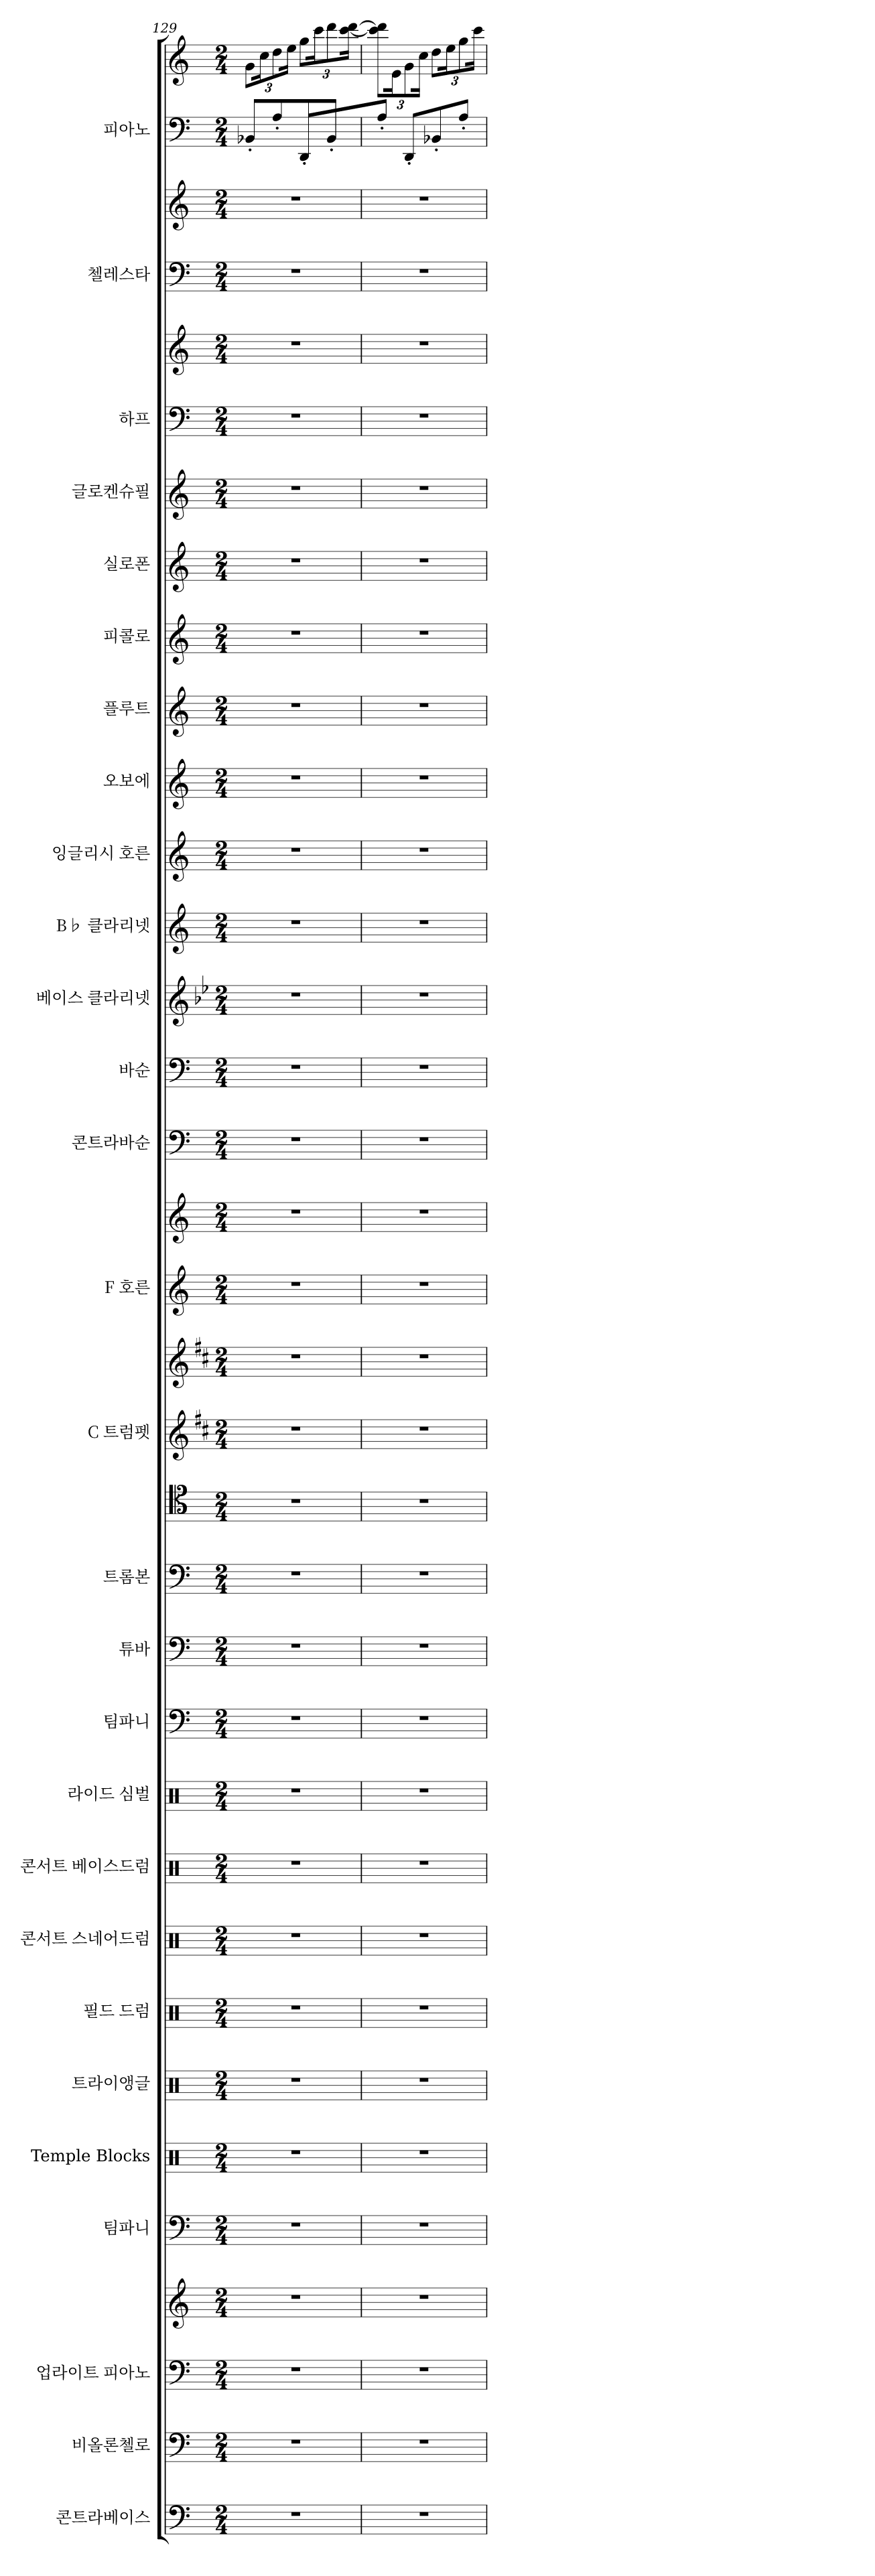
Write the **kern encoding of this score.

**kern	**kern	**kern	**kern	**kern	**kern	**kern	**kern	**kern	**kern	**kern	**kern	**kern	**kern	**kern	**kern	**kern	**kern	**kern	**kern	**kern	**kern	**kern	**kern	**kern	**kern	**kern	**kern	**kern	**kern	**kern	**kern	**kern	**kern	**kern
*part28	*part27	*part26	*part26	*part25	*part24	*part23	*part22	*part21	*part20	*part19	*part18	*part17	*part16	*part16	*part15	*part15	*part14	*part14	*part13	*part12	*part11	*part10	*part9	*part8	*part7	*part6	*part5	*part4	*part3	*part3	*part2	*part2	*part1	*part1
*staff35	*staff34	*staff33	*staff32	*staff31	*staff30	*staff29	*staff28	*staff27	*staff26	*staff25	*staff24	*staff23	*staff22	*staff21	*staff20	*staff19	*staff18	*staff17	*staff16	*staff15	*staff14	*staff13	*staff12	*staff11	*staff10	*staff9	*staff8	*staff7	*staff6	*staff5	*staff4	*staff3	*staff2	*staff1
*I"콘트라베이스	*I"비올론첼로	*I"업라이트 피아노	*	*I"팀파니	*I"Temple Blocks	*I"트라이앵글	*I"필드 드럼	*I"콘서트 스네어드럼	*I"콘서트 베이스드럼	*I"라이드 심벌	*I"팀파니	*I"튜바	*I"트롬본	*	*I"C 트럼펫	*	*I"F 호른	*	*I"콘트라바순	*I"바순	*I"베이스 클라리넷	*I"B♭ 클라리넷	*I"잉글리시 호른	*I"오보에	*I"플루트	*I"피콜로	*I"실로폰	*I"글로켄슈필	*I"하프	*	*I"첼레스타	*	*I"피아노	*
*	*	*	*	*	*I'Tmp. Bl.	*	*	*	*	*	*	*	*	*	*	*	*	*	*	*	*	*	*	*	*	*	*	*	*	*	*	*	*	*
*clefF4	*clefF4	*clefF4	*clefG2	*clefF4	*clefX	*clefX	*clefX	*clefX	*clefX	*clefX	*clefF4	*clefF4	*clefF4	*clefC4	*clefG2	*clefG2	*clefG2	*clefG2	*clefF4	*clefF4	*clefG2	*clefG2	*clefG2	*clefG2	*clefG2	*clefG2	*clefG2	*clefG2	*clefF4	*clefG2	*clefF4	*clefG2	*clefF4	*clefG2
*ITrd7c12	*	*	*	*	*	*	*	*	*	*	*	*	*	*	*ITrd1c2	*ITrd1c2	*ITrd4c7	*ITrd4c7	*ITrd7c12	*	*ITrd8c14	*ITrd1c2	*ITrd4c7	*	*	*ITrd-7c-12	*ITrd-7c-12	*ITrd-14c-24	*	*	*ITrd-7c-12	*ITrd-7c-12	*	*
*k[]	*k[]	*k[]	*k[]	*k[]	*k[]	*k[]	*k[]	*k[]	*k[]	*k[]	*k[]	*k[]	*k[]	*k[]	*k[]	*k[]	*k[b-]	*k[b-]	*k[]	*k[]	*k[b-e-]	*k[b-e-]	*k[b-]	*k[]	*k[]	*k[]	*k[]	*k[]	*k[]	*k[]	*k[]	*k[]	*k[]	*k[]
*M2/4	*M2/4	*M2/4	*M2/4	*M2/4	*M2/4	*M2/4	*M2/4	*M2/4	*M2/4	*M2/4	*M2/4	*M2/4	*M2/4	*M2/4	*M2/4	*M2/4	*M2/4	*M2/4	*M2/4	*M2/4	*M2/4	*M2/4	*M2/4	*M2/4	*M2/4	*M2/4	*M2/4	*M2/4	*M2/4	*M2/4	*M2/4	*M2/4	*M2/4	*M2/4
*	*	*	*	*	*	*	*	*	*	*	*	*	*	*	*	*	*	*	*	*	*	*	*	*	*	*	*	*	*	*	*	*	*	*Xbrackettup
=129	=129	=129	=129	=129	=129	=129	=129	=129	=129	=129	=129	=129	=129	=129	=129	=129	=129	=129	=129	=129	=129	=129	=129	=129	=129	=129	=129	=129	=129	=129	=129	=129	=129	=129
2r	2r	2r	2r	2r	2r	2r	2r	2r	2r	2r	2r	2r	2r	2r	2r	2r	2r	2r	2r	2r	2r	2r	2r	2r	2r	2r	2r	2r	2r	2r	2r	2r	8BB-X'/	12g\L
.	.	.	.	.	.	.	.	.	.	.	.	.	.	.	.	.	.	.	.	.	.	.	.	.	.	.	.	.	.	.	.	.	.	24cc\K
.	.	.	.	.	.	.	.	.	.	.	.	.	.	.	.	.	.	.	.	.	.	.	.	.	.	.	.	.	.	.	.	.	8A'/J	12dd\
.	.	.	.	.	.	.	.	.	.	.	.	.	.	.	.	.	.	.	.	.	.	.	.	.	.	.	.	.	.	.	.	.	.	24ee\Jk
.	.	.	.	.	.	.	.	.	.	.	.	.	.	.	.	.	.	.	.	.	.	.	.	.	.	.	.	.	.	.	.	.	8DD'/L	12gg\L
.	.	.	.	.	.	.	.	.	.	.	.	.	.	.	.	.	.	.	.	.	.	.	.	.	.	.	.	.	.	.	.	.	.	24ccc\K
.	.	.	.	.	.	.	.	.	.	.	.	.	.	.	.	.	.	.	.	.	.	.	.	.	.	.	.	.	.	.	.	.	8BB-'/	12ddd\
.	.	.	.	.	.	.	.	.	.	.	.	.	.	.	.	.	.	.	.	.	.	.	.	.	.	.	.	.	.	.	.	.	.	[24ccc\ [24ddd\Jk
=130	=130	=130	=130	=130	=130	=130	=130	=130	=130	=130	=130	=130	=130	=130	=130	=130	=130	=130	=130	=130	=130	=130	=130	=130	=130	=130	=130	=130	=130	=130	=130	=130	=130	=130
2r	2r	2r	2r	2r	2r	2r	2r	2r	2r	2r	2r	2r	2r	2r	2r	2r	2r	2r	2r	2r	2r	2r	2r	2r	2r	2r	2r	2r	2r	2r	2r	2r	8A'/J	12ccc\] 12ddd\]L
.	.	.	.	.	.	.	.	.	.	.	.	.	.	.	.	.	.	.	.	.	.	.	.	.	.	.	.	.	.	.	.	.	.	24e\K
.	.	.	.	.	.	.	.	.	.	.	.	.	.	.	.	.	.	.	.	.	.	.	.	.	.	.	.	.	.	.	.	.	8DD'/L	12g\
.	.	.	.	.	.	.	.	.	.	.	.	.	.	.	.	.	.	.	.	.	.	.	.	.	.	.	.	.	.	.	.	.	.	24cc\Jk
.	.	.	.	.	.	.	.	.	.	.	.	.	.	.	.	.	.	.	.	.	.	.	.	.	.	.	.	.	.	.	.	.	8BB-X'/	12dd\L
.	.	.	.	.	.	.	.	.	.	.	.	.	.	.	.	.	.	.	.	.	.	.	.	.	.	.	.	.	.	.	.	.	.	24ee\K
.	.	.	.	.	.	.	.	.	.	.	.	.	.	.	.	.	.	.	.	.	.	.	.	.	.	.	.	.	.	.	.	.	8A'/J	12gg\
.	.	.	.	.	.	.	.	.	.	.	.	.	.	.	.	.	.	.	.	.	.	.	.	.	.	.	.	.	.	.	.	.	.	24ccc\Jk
=	=	=	=	=	=	=	=	=	=	=	=	=	=	=	=	=	=	=	=	=	=	=	=	=	=	=	=	=	=	=	=	=	=	=
*-	*-	*-	*-	*-	*-	*-	*-	*-	*-	*-	*-	*-	*-	*-	*-	*-	*-	*-	*-	*-	*-	*-	*-	*-	*-	*-	*-	*-	*-	*-	*-	*-	*-	*-
